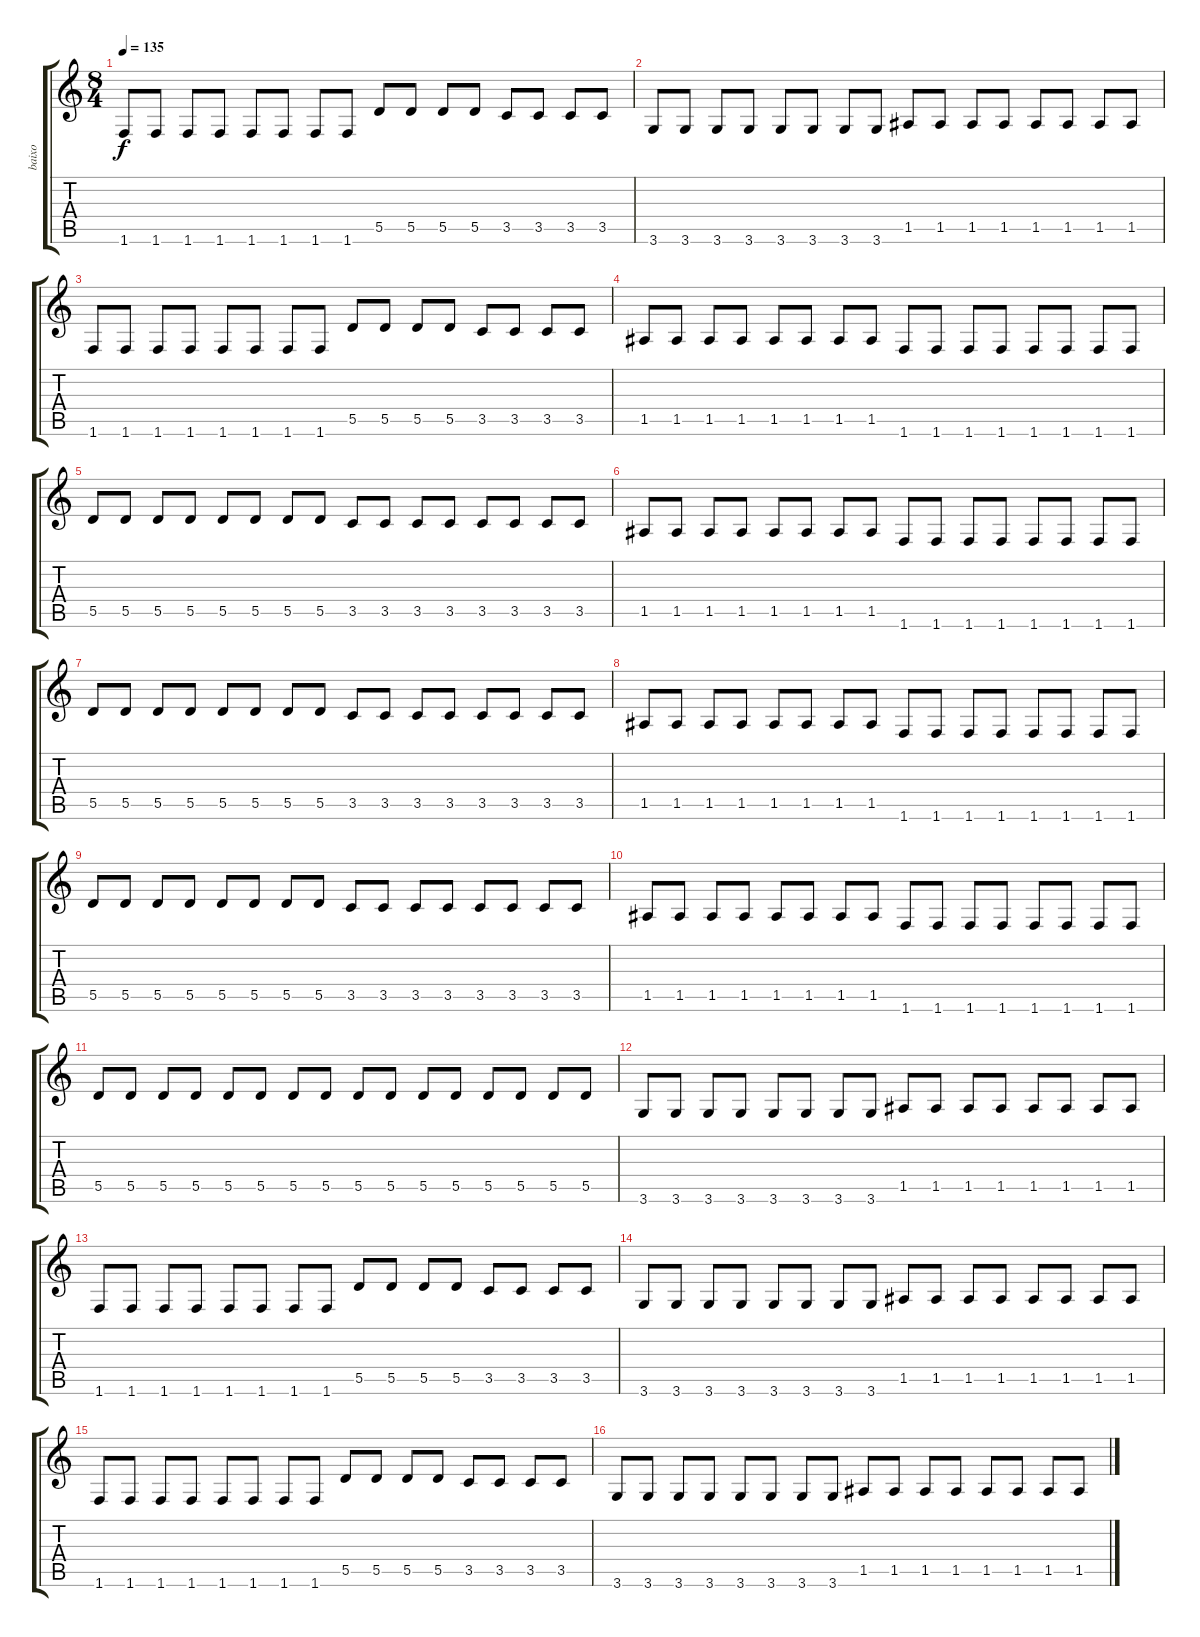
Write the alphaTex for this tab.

\track ("baixo" "baixo") {instrument electricbassfinger}
\staff {score tabs}
\tuning (E4 B3 G3 D3 A2 E2) {hide}
\ts (8 4)
\tempo 135
\clef g2
\ks c
1.6.8{dy f} 1.6.8 1.6.8 1.6.8 1.6.8 1.6.8 1.6.8 1.6.8 5.5.8 5.5.8 5.5.8 5.5.8 3.5.8 3.5.8 3.5.8 3.5.8 |
3.6.8 3.6.8 3.6.8 3.6.8 3.6.8 3.6.8 3.6.8 3.6.8 1.5.8 1.5.8 1.5.8 1.5.8 1.5.8 1.5.8 1.5.8 1.5.8 |
1.6.8 1.6.8 1.6.8 1.6.8 1.6.8 1.6.8 1.6.8 1.6.8 5.5.8 5.5.8 5.5.8 5.5.8 3.5.8 3.5.8 3.5.8 3.5.8 |
1.5.8 1.5.8 1.5.8 1.5.8 1.5.8 1.5.8 1.5.8 1.5.8 1.6.8 1.6.8 1.6.8 1.6.8 1.6.8 1.6.8 1.6.8 1.6.8 |
5.5.8 5.5.8 5.5.8 5.5.8 5.5.8 5.5.8 5.5.8 5.5.8 3.5.8 3.5.8 3.5.8 3.5.8 3.5.8 3.5.8 3.5.8 3.5.8 |
1.5.8 1.5.8 1.5.8 1.5.8 1.5.8 1.5.8 1.5.8 1.5.8 1.6.8 1.6.8 1.6.8 1.6.8 1.6.8 1.6.8 1.6.8 1.6.8 |
5.5.8 5.5.8 5.5.8 5.5.8 5.5.8 5.5.8 5.5.8 5.5.8 3.5.8 3.5.8 3.5.8 3.5.8 3.5.8 3.5.8 3.5.8 3.5.8 |
1.5.8 1.5.8 1.5.8 1.5.8 1.5.8 1.5.8 1.5.8 1.5.8 1.6.8 1.6.8 1.6.8 1.6.8 1.6.8 1.6.8 1.6.8 1.6.8 |
5.5.8 5.5.8 5.5.8 5.5.8 5.5.8 5.5.8 5.5.8 5.5.8 3.5.8 3.5.8 3.5.8 3.5.8 3.5.8 3.5.8 3.5.8 3.5.8 |
1.5.8 1.5.8 1.5.8 1.5.8 1.5.8 1.5.8 1.5.8 1.5.8 1.6.8 1.6.8 1.6.8 1.6.8 1.6.8 1.6.8 1.6.8 1.6.8 |
5.5.8 5.5.8 5.5.8 5.5.8 5.5.8 5.5.8 5.5.8 5.5.8 5.5.8 5.5.8 5.5.8 5.5.8 5.5.8 5.5.8 5.5.8 5.5.8 |
3.6.8 3.6.8 3.6.8 3.6.8 3.6.8 3.6.8 3.6.8 3.6.8 1.5.8 1.5.8 1.5.8 1.5.8 1.5.8 1.5.8 1.5.8 1.5.8 |
1.6.8 1.6.8 1.6.8 1.6.8 1.6.8 1.6.8 1.6.8 1.6.8 5.5.8 5.5.8 5.5.8 5.5.8 3.5.8 3.5.8 3.5.8 3.5.8 |
3.6.8 3.6.8 3.6.8 3.6.8 3.6.8 3.6.8 3.6.8 3.6.8 1.5.8 1.5.8 1.5.8 1.5.8 1.5.8 1.5.8 1.5.8 1.5.8 |
1.6.8 1.6.8 1.6.8 1.6.8 1.6.8 1.6.8 1.6.8 1.6.8 5.5.8 5.5.8 5.5.8 5.5.8 3.5.8 3.5.8 3.5.8 3.5.8 |
3.6.8 3.6.8 3.6.8 3.6.8 3.6.8 3.6.8 3.6.8 3.6.8 1.5.8 1.5.8 1.5.8 1.5.8 1.5.8 1.5.8 1.5.8 1.5.8
